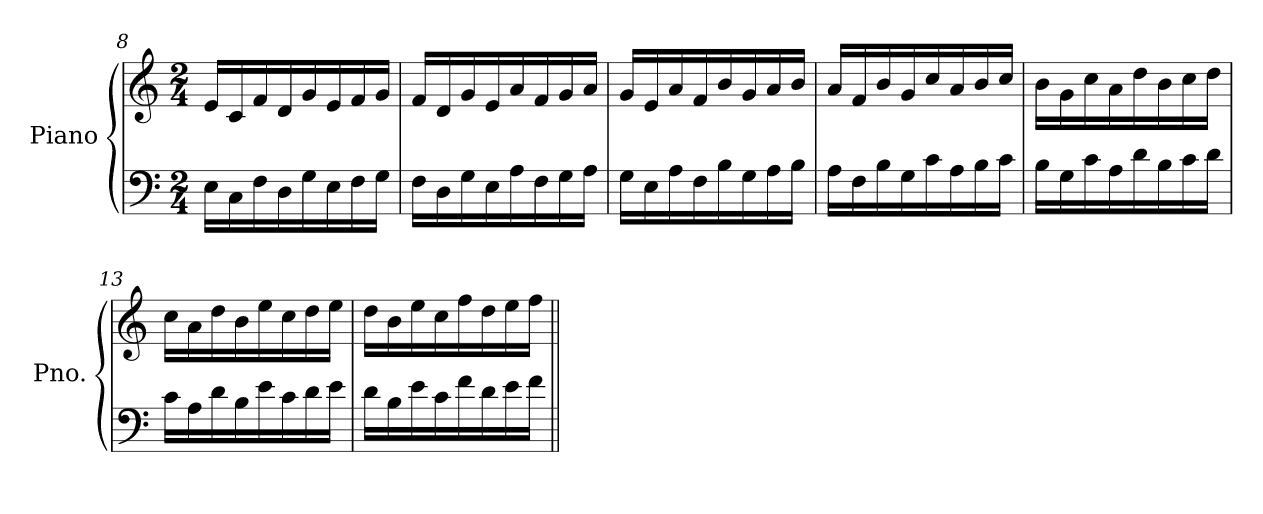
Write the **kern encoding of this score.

**kern	**kern
*part1	*part1
*staff2	*staff1
*I"Piano	*
*I'Pno.	*
*clefF4	*clefG2
*k[]	*k[]
*M2/4	*M2/4
=8	=8
16E\LL	16e/LL
16C\	16c/
16F\	16f/
16D\	16d/
16G\	16g/
16E\	16e/
16F\	16f/
16G\JJ	16g/JJ
=9	=9
16F\LL	16f/LL
16D\	16d/
16G\	16g/
16E\	16e/
16A\	16a/
16F\	16f/
16G\	16g/
16A\JJ	16a/JJ
=10	=10
16G\LL	16g/LL
16E\	16e/
16A\	16a/
16F\	16f/
16B\	16b/
16G\	16g/
16A\	16a/
16B\JJ	16b/JJ
=11	=11
16A\LL	16a/LL
16F\	16f/
16B\	16b/
16G\	16g/
16c\	16cc/
16A\	16a/
16B\	16b/
16c\JJ	16cc/JJ
!!LO:LB:g=z
=12	=12
16B\LL	16b\LL
16G\	16g\
16c\	16cc\
16A\	16a\
16d\	16dd\
16B\	16b\
16c\	16cc\
16d\JJ	16dd\JJ
=13	=13
16c\LL	16cc\LL
16A\	16a\
16d\	16dd\
16B\	16b\
16e\	16ee\
16c\	16cc\
16d\	16dd\
16e\JJ	16ee\JJ
=14	=14
16d\LL	16dd\LL
16B\	16b\
16e\	16ee\
16c\	16cc\
16f\	16ff\
16d\	16dd\
16e\	16ee\
16f\JJ	16ff\JJ
=||	=||
*-	*-
